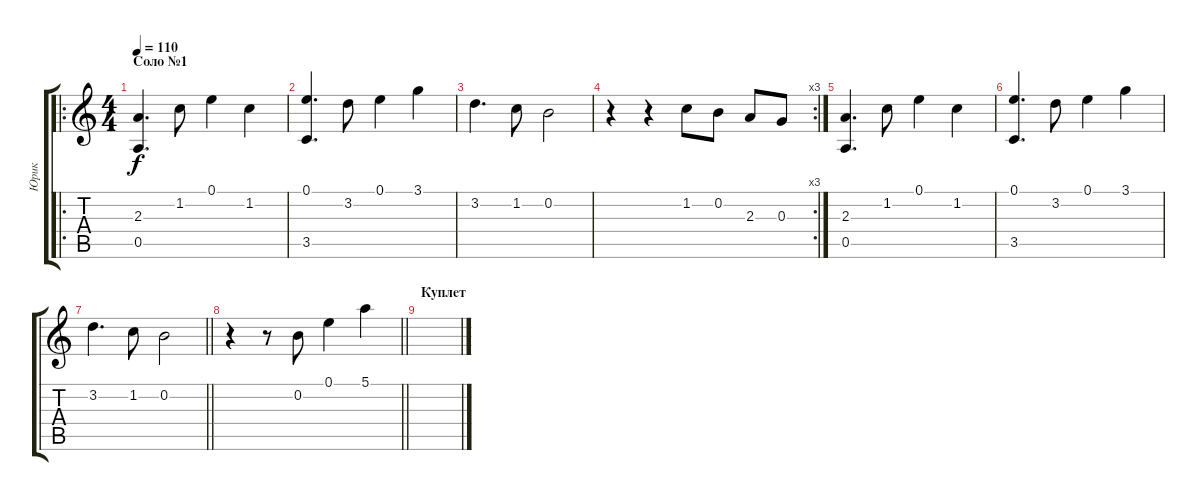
\track ("Юрик" "Юрик") {instrument acousticguitarnylon}
\staff {score tabs}
\tuning (E4 B3 G3 D3 A2 E2) {hide}
\ro
\ts (4 4)
\section ("" "Соло №1")
\tempo 110
\clef g2
\ks c
(2.3 0.5).4{d dy f instrument acousticguitarnylon} 1.2.8 0.1.4 1.2.4 |
(0.1 3.5).4{d} 3.2.8 0.1.4 3.1.4 |
3.2.4{d} 1.2.8 0.2.2 |
\rc 3
r.4 r.4 1.2.8 0.2.8 2.3.8 0.3.8 |
(2.3 0.5).4{d} 1.2.8 0.1.4 1.2.4 |
(0.1 3.5).4{d} 3.2.8 0.1.4 3.1.4 |
\barLineRight lightlight
3.2.4{d} 1.2.8 0.2.2 |
\section ("" "")
\barLineRight lightlight
r.4 r.8 0.2.8 0.1.4 5.1.4 |
\section ("" "Куплет")
